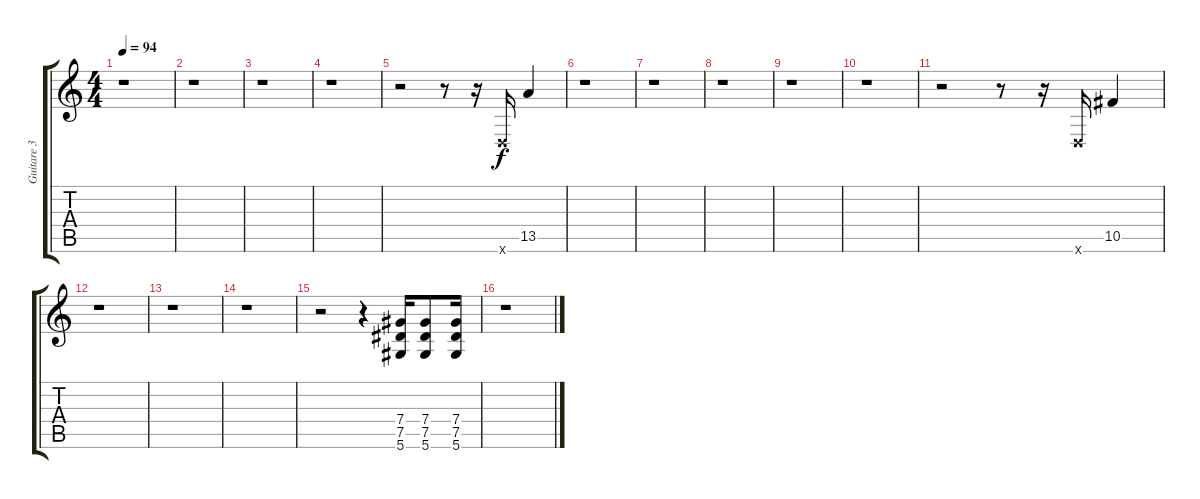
\track ("Guitare 3" "Guitare 3") {instrument distortionguitar}
\staff {score tabs}
\tuning (Eb4 Bb3 Gb3 Db3 Ab2 Eb2) {hide}
\ts (4 4)
\tempo 94
\clef g2
\ks c
r.1{dy f instrument distortionguitar} |
r.1 |
r.1 |
r.1 |
r.2 r.8 r.16 -1.6{x}.16 13.5.4 |
r.1 |
r.1 |
r.1 |
r.1 |
r.1 |
r.2 r.8 r.16 -1.6{x}.16 10.5.4 |
r.1 |
r.1 |
r.1 |
r.2 r.4 (7.4 7.5 5.6).16 (7.4 7.5 5.6).8 (7.4 7.5 5.6).16 |
r.1
